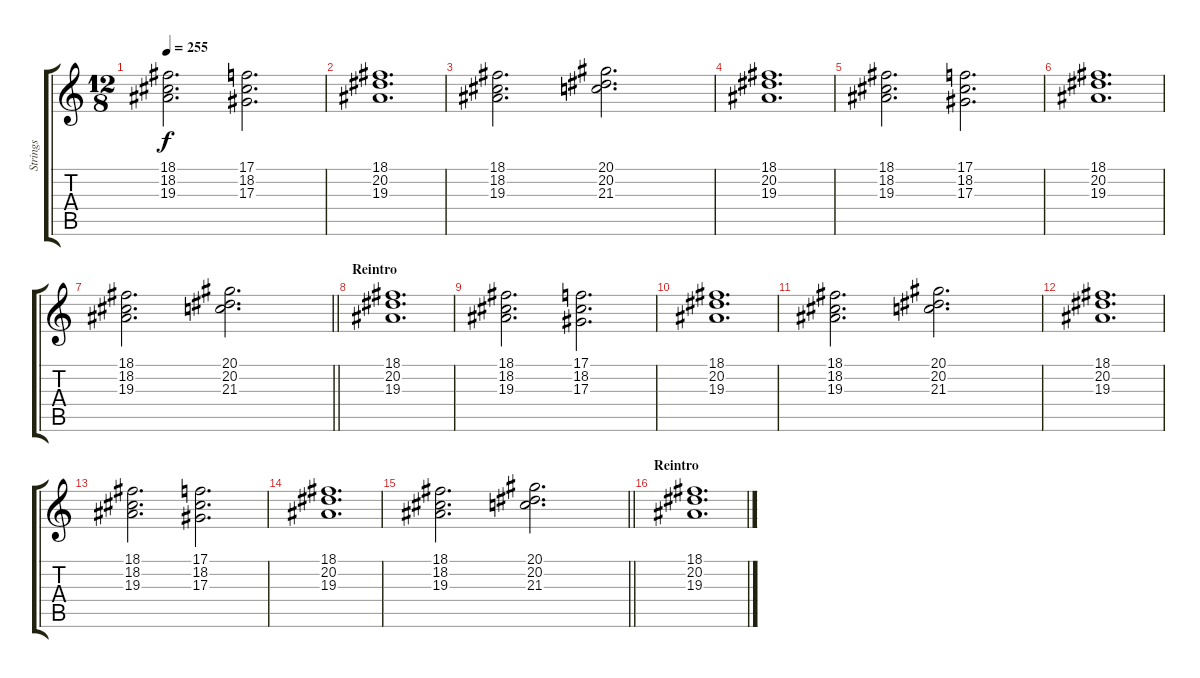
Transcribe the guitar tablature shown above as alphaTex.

\track ("Strings" "Strings") {instrument stringensemble1}
\staff {score tabs}
\tuning (C4 G3 Eb3 Bb2 F2 C2) {hide}
\ts (12 8)
\tempo 255
\clef g2
\ks c
(18.1 18.2 19.3).2{d dy f} (17.1 18.2 17.3).2{d} |
(18.1 20.2 19.3).1{d} |
(18.1 18.2 19.3).2{d} (20.1 20.2 21.3).2{d} |
(18.1 20.2 19.3).1{d} |
(18.1 18.2 19.3).2{d} (17.1 18.2 17.3).2{d} |
(18.1 20.2 19.3).1{d} |
\barLineRight lightlight
(18.1 18.2 19.3).2{d} (20.1 20.2 21.3).2{d} |
\section ("" "Reintro")
(18.1 20.2 19.3).1{d} |
(18.1 18.2 19.3).2{d} (17.1 18.2 17.3).2{d} |
(18.1 20.2 19.3).1{d} |
(18.1 18.2 19.3).2{d} (20.1 20.2 21.3).2{d} |
(18.1 20.2 19.3).1{d} |
(18.1 18.2 19.3).2{d} (17.1 18.2 17.3).2{d} |
(18.1 20.2 19.3).1{d} |
\barLineRight lightlight
(18.1 18.2 19.3).2{d} (20.1 20.2 21.3).2{d} |
\section ("" "Reintro")
(18.1 20.2 19.3).1{d}
